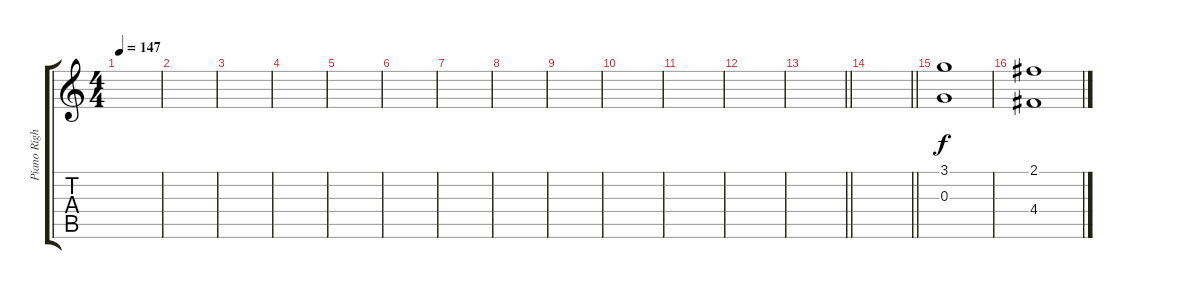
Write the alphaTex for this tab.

\track ("Piano Right" "Piano Righ") {instrument acousticgrandpiano}
\staff {score tabs}
\tuning (E5 B4 G4 D4 A3 E3) {hide}
\ts (4 4)
\tempo 147
\clef g2
\ks c
|
|
|
|
|
|
|
|
|
|
|
|
\barLineRight lightlight
|
\barLineRight lightlight
|
(3.1 0.3).1 |
(2.1 4.4).1
